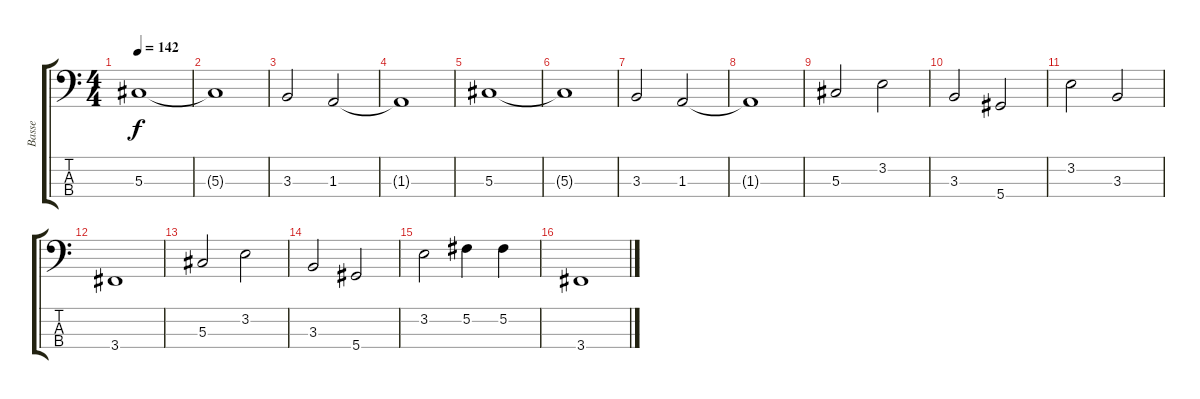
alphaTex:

\track ("Basse" "Basse") {instrument electricbassfinger}
\staff {score tabs}
\tuning (Gb2 Db2 Ab1 Eb1) {hide}
\ts (4 4)
\tempo 142
\clef f4
\ks c
5.3.1{dy f} |
5.3{t}.1 |
3.3.2 1.3.2 |
1.3{t}.1 |
5.3.1 |
5.3{t}.1 |
3.3.2 1.3.2 |
1.3{t}.1 |
5.3.2 3.2.2 |
3.3.2 5.4.2 |
3.2.2 3.3.2 |
3.4.1 |
5.3.2 3.2.2 |
3.3.2 5.4.2 |
3.2.2 5.2.4 5.2.4 |
3.4.1
